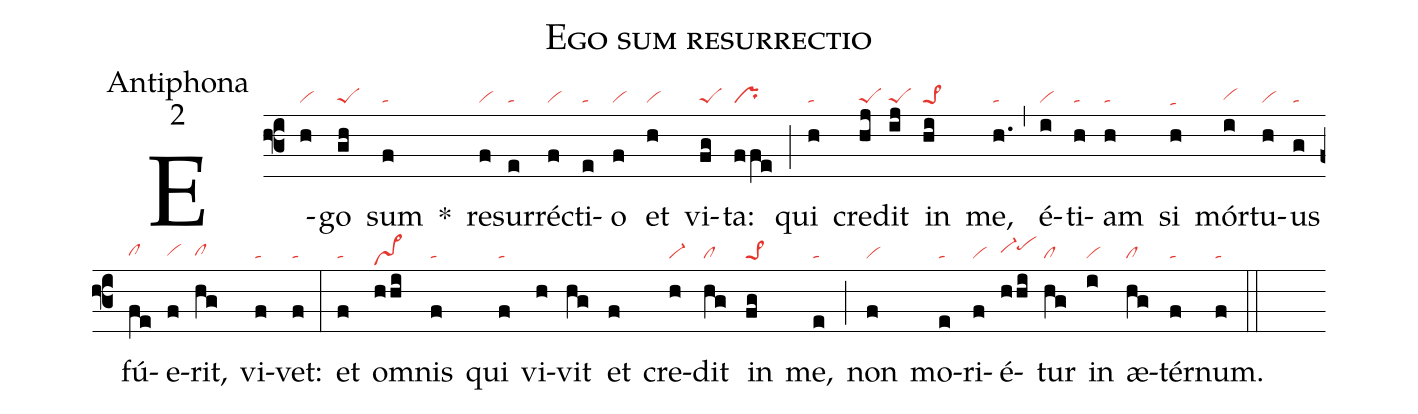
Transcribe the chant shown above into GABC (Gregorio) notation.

name: Ego sum resurrectio;
office-part: Antiphona;
mode: 2;
nabc-lines: 1;
%%
(f3)
E(h|vi)go(gh|peS) sum(f|ta) *()
re(f|vi)sur(e|ta)ré(f|vi)cti(e|ta)o(f|vi) et(h|vi) vi(fg|peS)ta:(ffe|pr) (;)
qui(h|ta) cre(hj|peS)dit(ij|peS) in(hi|pe>1) me,(h.|ta) (,)
é(i|vi)ti(h|ta)am(h|ta) si(h|tahe) mór(i|vihg)tu(h|vi)us(g|ta) fú(fe|clhg)e(f|vihg)rit,(hg|clhg) vi(f|ta)vet:(f|ta) (:)
et(f|ta) o(hhi|vs>hd)mnis(f|ta) qui(f|ta) vi(h)vit(hg) et(f) cre(h|vi-)dit(hg|cl) in(fg|pe>1) me,(e|ta) (;)
non(f|vi) mo(e|ta)ri(f|vi)é(hhi|vi-hhpehi)tur(hg|cl) in(i|vi) æ(hg|cl)tér(f|ta)num.(f|ta) (::)
